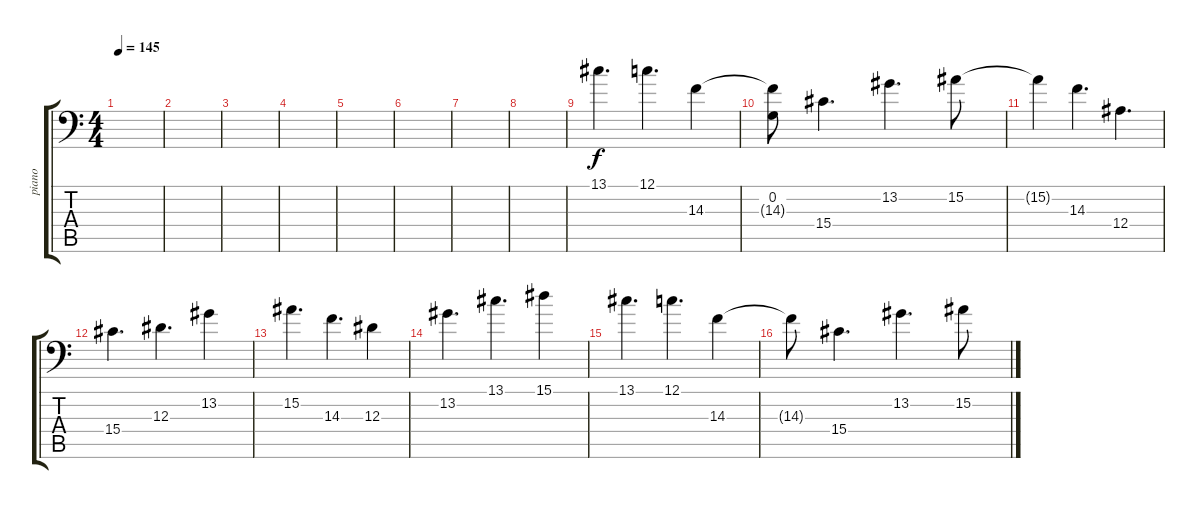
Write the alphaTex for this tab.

\track ("piano" "piano") {instrument brightacousticpiano}
\staff {score tabs}
\tuning (C4 G3 Eb3 Bb2 F2 Bb1) {hide}
\ts (4 4)
\tempo 145
\clef f4
\ks c
|
|
|
|
|
|
|
|
13.1.4{d} 12.1.4{d} 14.3.4 |
(0.2 14.3{t}).8 15.4.4{d} 13.2.4{d} 15.2.8 |
15.2{t}.4 14.3.4{d} 12.4.4{d} |
15.4.4{d} 12.3.4{d} 13.2.4 |
15.2.4{d} 14.3.4{d} 12.3.4 |
13.2.4{d} 13.1.4{d} 15.1.4 |
13.1.4{d} 12.1.4{d} 14.3.4 |
14.3{t}.8 15.4.4{d} 13.2.4{d} 15.2.8
